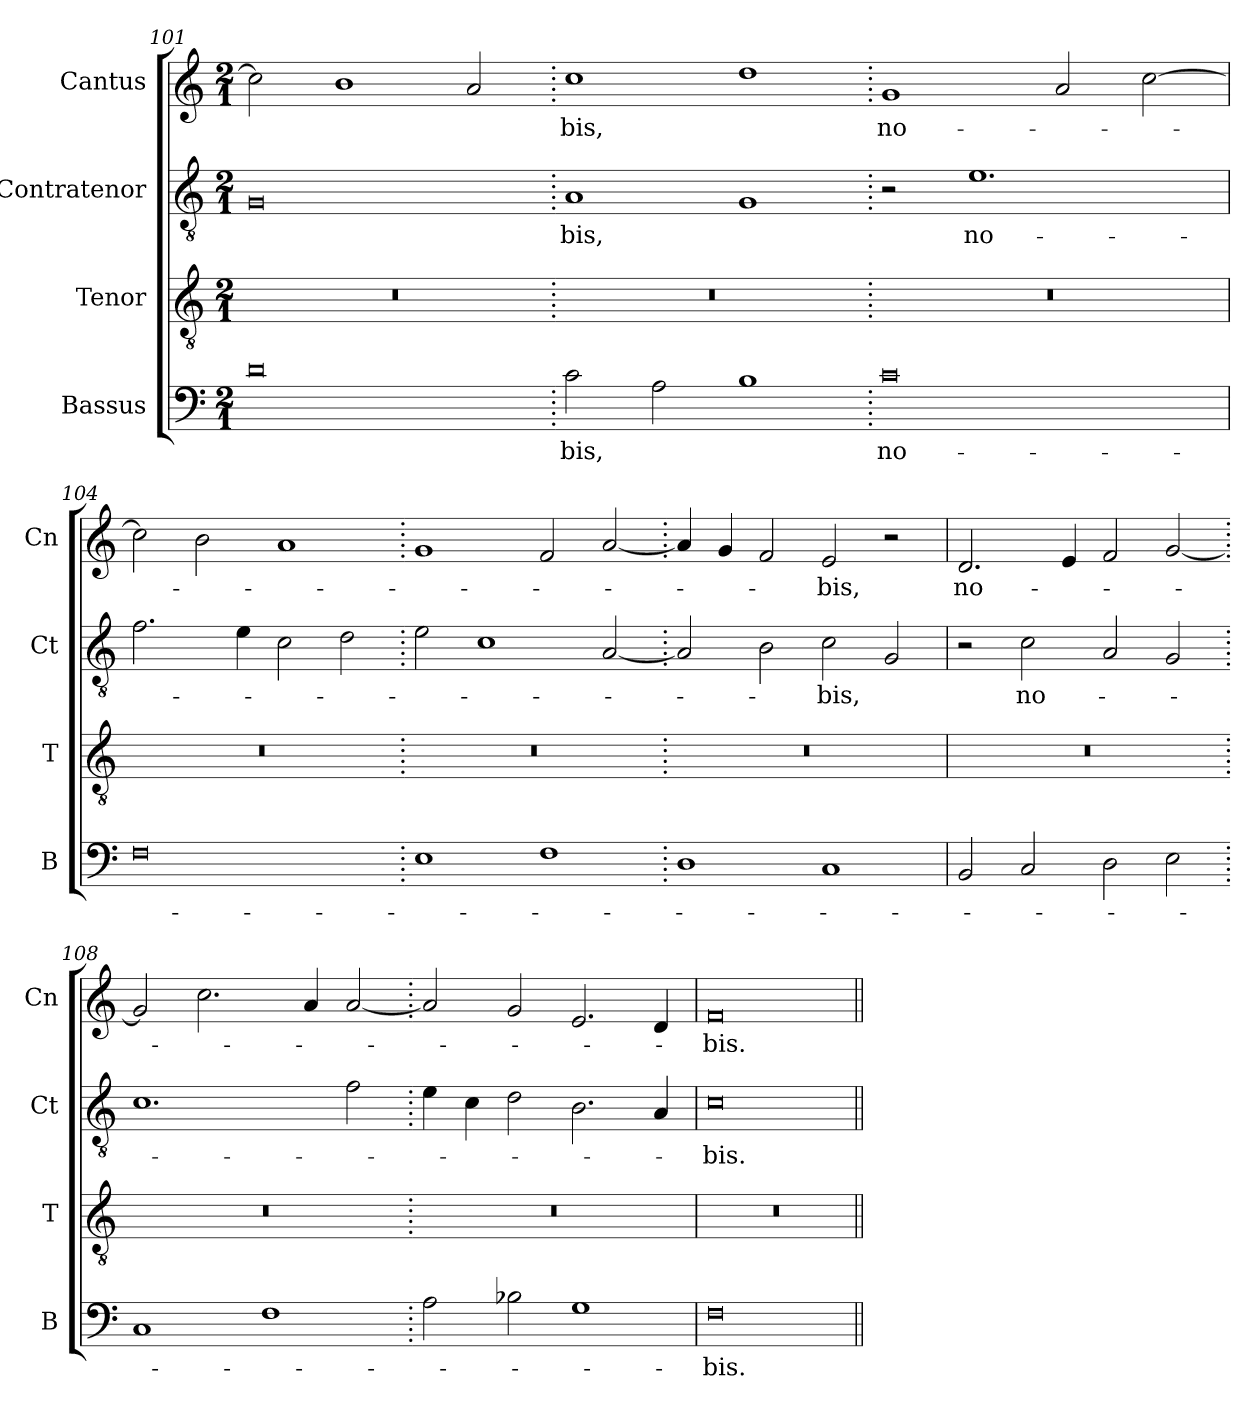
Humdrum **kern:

**kern	**text	**kern	**kern	**text	**kern	**text
*part4	*part4	*part3	*part2	*part2	*part1	*part1
*staff4	*staff4	*staff3	*staff2	*staff2	*staff1	*staff1
*I"Bassus	*	*I"Tenor	*I"Contratenor	*	*I"Cantus	*
*I'B	*	*I'T	*I'Ct	*	*I'Cn	*
*clefF4	*	*clefGv2	*clefGv2	*	*clefG2	*
*k[]	*	*k[]	*k[]	*	*k[]	*
*M2/1	*	*M2/1	*M2/1	*	*M2/1	*
=101	=101	=101	=101	=101	=101	=101
0d	.	0r	0G	.	2cc\]	.
.	.	.	.	.	1b	.
.	.	.	.	.	2a/	.
=102.	=102.	=102.	=102.	=102.	=102.	=102.
2c\	-bis,	0r	1A	-bis,	1cc	-bis,
2A\	.	.	.	.	.	.
1B	.	.	1G	.	1dd	.
=103.	=103.	=103.	=103.	=103.	=103.	=103.
0c	no-	0r	2r	.	1g	no-
.	.	.	1.e	no-	.	.
.	.	.	.	.	2a/	.
.	.	.	.	.	[2cc\	.
=104	=104	=104	=104	=104	=104	=104
0F	.	0r	2.f\	.	2cc\]	.
.	.	.	.	.	2b\	.
.	.	.	4e\	.	.	.
.	.	.	2c\	.	1a	.
.	.	.	2d\	.	.	.
=105.	=105.	=105.	=105.	=105.	=105.	=105.
1E	.	0r	2e\	.	1g	.
.	.	.	1c	.	.	.
1F	.	.	.	.	2f/	.
.	.	.	[2A/	.	[2a/	.
=106.	=106.	=106.	=106.	=106.	=106.	=106.
1D	.	0r	2A/]	.	4a/]	.
.	.	.	.	.	4g/	.
.	.	.	2B\	.	2f/	.
1C	.	.	2c\	-bis,	2e/	-bis,
.	.	.	2G/	.	2r	.
=107	=107	=107	=107	=107	=107	=107
2BB/	.	0r	2r	.	2.d/	no-
2C/	.	.	2c\	no-	.	.
.	.	.	.	.	4e/	.
2D\	.	.	2A/	.	2f/	.
2E\	.	.	2G/	.	[2g/	.
=108.	=108.	=108.	=108.	=108.	=108.	=108.
1C	.	0r	1.c	.	2g/]	.
.	.	.	.	.	2.cc\	.
1F	.	.	.	.	.	.
.	.	.	.	.	4a/	.
.	.	.	2f\	.	[2a/	.
=109.	=109.	=109.	=109.	=109.	=109.	=109.
2A\	.	0r	4e\	.	2a/]	.
.	.	.	4c\	.	.	.
2B-X\	.	.	2d\	.	2g/	.
1G	.	.	2.B\	.	2.e/	.
.	.	.	4A/	.	4d/	.
=110	=110	=110	=110	=110	=110	=110
0F	-bis.	0r	0c	-bis.	0f	-bis.
=||	=||	=||	=||	=||	=||	=||
*-	*-	*-	*-	*-	*-	*-
